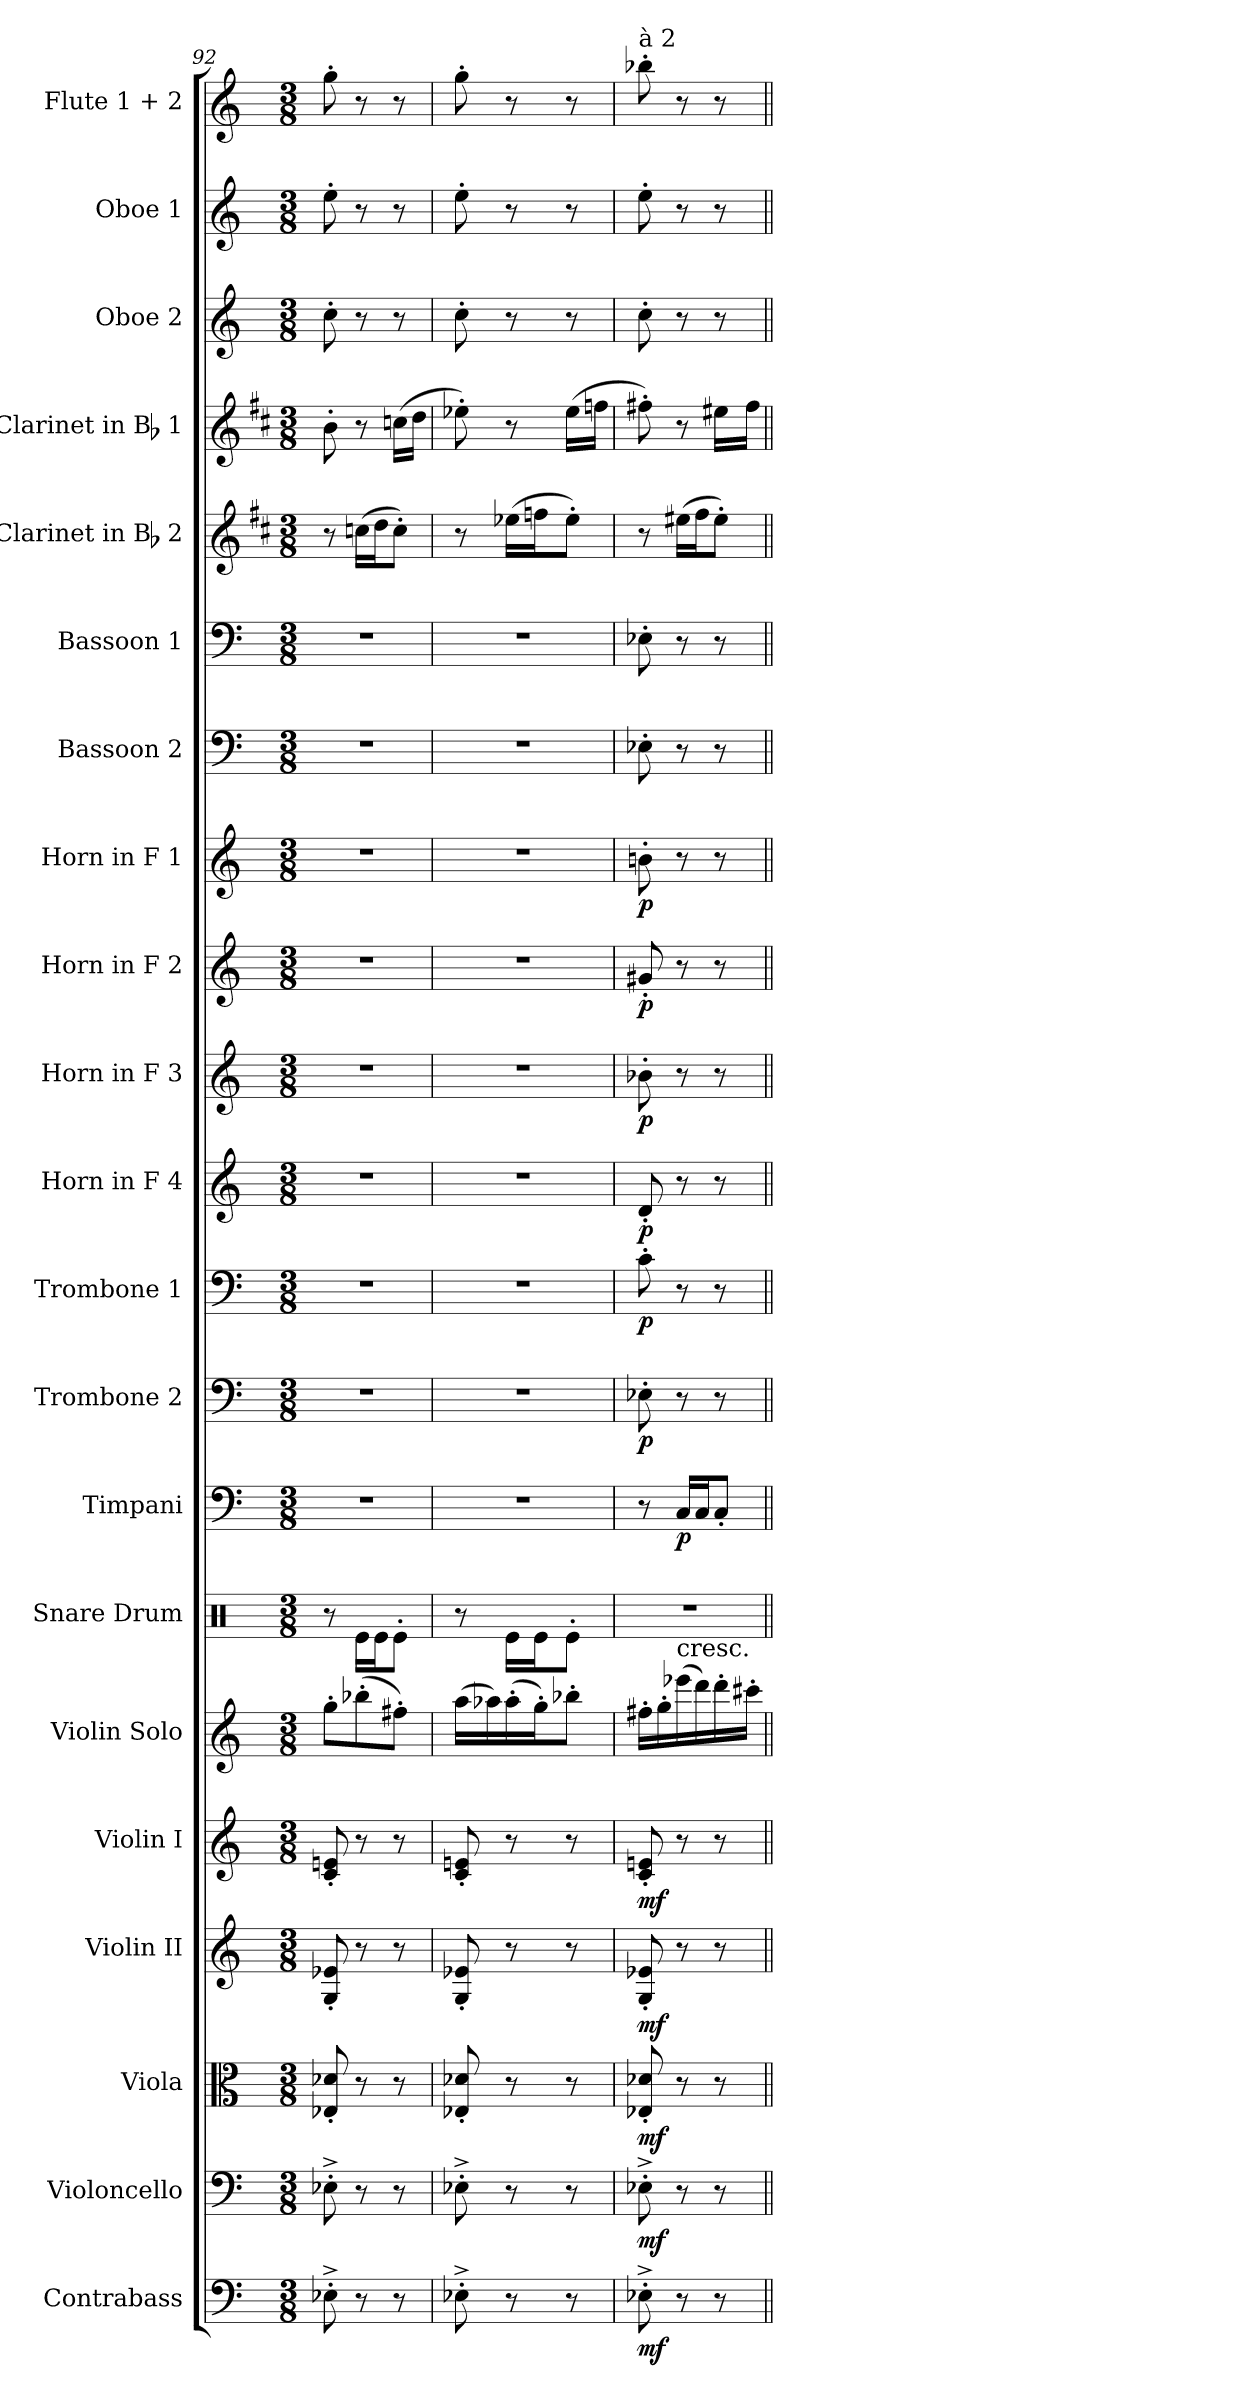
**kern	**dynam	**kern	**dynam	**kern	**dynam	**kern	**dynam	**kern	**dynam	**kern	**kern	**kern	**dynam	**kern	**dynam	**kern	**dynam	**kern	**dynam	**kern	**dynam	**kern	**dynam	**kern	**dynam	**kern	**kern	**kern	**kern	**kern	**kern	**kern
*part21	*part21	*part20	*part20	*part19	*part19	*part18	*part18	*part17	*part17	*part16	*part15	*part14	*part14	*part13	*part13	*part12	*part12	*part11	*part11	*part10	*part10	*part9	*part9	*part8	*part8	*part7	*part6	*part5	*part4	*part3	*part2	*part1
*staff21	*staff21	*staff20	*staff20	*staff19	*staff19	*staff18	*staff18	*staff17	*staff17	*staff16	*staff15	*staff14	*staff14	*staff13	*staff13	*staff12	*staff12	*staff11	*staff11	*staff10	*staff10	*staff9	*staff9	*staff8	*staff8	*staff7	*staff6	*staff5	*staff4	*staff3	*staff2	*staff1
*I"Contrabass	*	*I"Violoncello	*	*I"Viola	*	*I"Violin II	*	*I"Violin I	*	*I"Violin Solo	*I"Snare Drum	*I"Timpani	*	*I"Trombone 2	*	*I"Trombone 1	*	*I"Horn in F 4	*	*I"Horn in F 3	*	*I"Horn in F 2	*	*I"Horn in F 1	*	*I"Bassoon 2	*I"Bassoon 1	*I"Clarinet in Bb 2	*I"Clarinet in Bb 1	*I"Oboe 2	*I"Oboe 1	*I"Flute 1 + 2
*I'Cb.	*	*I'Vc.	*	*I'Vla.	*	*I'Vln. II	*	*I'Vln. I	*	*I'Vln. Solo	*I'S. D.	*I'Timp.	*	*I'Tbn.	*	*I'Tbn.	*	*I'Hn.	*	*I'Hn.	*	*I'Hn.	*	*I'Hn.	*	*I'Bsn.	*I'Bsn.	*I'Cl.	*I'Cl.	*I'Ob.	*I'Ob.	*I'Fl.
*clefF4	*	*clefF4	*	*clefC3	*	*clefG2	*	*clefG2	*	*clefG2	*clefX	*clefF4	*	*clefF4	*	*clefF4	*	*clefG2	*	*clefG2	*	*clefG2	*	*clefG2	*	*clefF4	*clefF4	*clefG2	*clefG2	*clefG2	*clefG2	*clefG2
*ITrd7c12	*	*	*	*	*	*	*	*	*	*	*	*	*	*	*	*	*	*ITrd4c7	*	*ITrd4c7	*	*ITrd4c7	*	*ITrd4c7	*	*	*	*ITrd1c2	*ITrd1c2	*	*	*
*k[]	*	*k[]	*	*k[]	*	*k[]	*	*k[]	*	*k[]	*k[]	*k[]	*	*k[]	*	*k[]	*	*k[b-]	*	*k[b-]	*	*k[b-]	*	*k[b-]	*	*k[]	*k[]	*k[]	*k[]	*k[]	*k[]	*k[]
*C:	*	*C:	*	*C:	*	*C:	*	*C:	*	*C:	*C:	*C:	*	*C:	*	*C:	*	*F:	*	*F:	*	*F:	*	*F:	*	*C:	*C:	*C:	*C:	*C:	*C:	*C:
*M3/8	*	*M3/8	*	*M3/8	*	*M3/8	*	*M3/8	*	*M3/8	*M3/8	*M3/8	*	*M3/8	*	*M3/8	*	*M3/8	*	*M3/8	*	*M3/8	*	*M3/8	*	*M3/8	*M3/8	*M3/8	*M3/8	*M3/8	*M3/8	*M3/8
=92	=92	=92	=92	=92	=92	=92	=92	=92	=92	=92	=92	=92	=92	=92	=92	=92	=92	=92	=92	=92	=92	=92	=92	=92	=92	=92	=92	=92	=92	=92	=92	=92
8EE-X'^	.	8E-X'^	.	8E-X' 8d-X'	.	8G' 8e-X'	.	8c' 8en'	.	8gg'L	8r	8%3r	.	8%3r	.	8%3r	.	8%3r	.	8%3r	.	8%3r	.	8%3r	.	8%3r	8%3r	8r	8a'	8cc'	8ee'	8gg'
8r	.	8r	.	8r	.	8r	.	8r	.	(8bb-X'	16Re\LL	.	.	.	.	.	.	.	.	.	.	.	.	.	.	.	.	(16b-XLL	8r	8r	8r	8r
.	.	.	.	.	.	.	.	.	.	.	16Re\J	.	.	.	.	.	.	.	.	.	.	.	.	.	.	.	.	16ccJ	.	.	.	.
8r	.	8r	.	8r	.	8r	.	8r	.	8ff#X'J)	8Re'\J	.	.	.	.	.	.	.	.	.	.	.	.	.	.	.	.	8b-'J)	(16b-XLL	8r	8r	8r
.	.	.	.	.	.	.	.	.	.	.	.	.	.	.	.	.	.	.	.	.	.	.	.	.	.	.	.	.	16ccJJ	.	.	.
=93	=93	=93	=93	=93	=93	=93	=93	=93	=93	=93	=93	=93	=93	=93	=93	=93	=93	=93	=93	=93	=93	=93	=93	=93	=93	=93	=93	=93	=93	=93	=93	=93
8EE-X'^	.	8E-X'^	.	8E-X' 8d-X'	.	8G' 8e-X'	.	8c' 8en'	.	(16aaLL	8r	8%3r	.	8%3r	.	8%3r	.	8%3r	.	8%3r	.	8%3r	.	8%3r	.	8%3r	8%3r	8r	8dd-X')	8cc'	8ee'	8gg'
.	.	.	.	.	.	.	.	.	.	16aa-X)	.	.	.	.	.	.	.	.	.	.	.	.	.	.	.	.	.	.	.	.	.	.
8r	.	8r	.	8r	.	8r	.	8r	.	(16aa-'	16Re\LL	.	.	.	.	.	.	.	.	.	.	.	.	.	.	.	.	(16dd-XLL	8r	8r	8r	8r
.	.	.	.	.	.	.	.	.	.	16gg'J)	16Re\J	.	.	.	.	.	.	.	.	.	.	.	.	.	.	.	.	16ee-XJ	.	.	.	.
8r	.	8r	.	8r	.	8r	.	8r	.	8bb-X'J	8Re'\J	.	.	.	.	.	.	.	.	.	.	.	.	.	.	.	.	8dd-'J)	(16dd-LL	8r	8r	8r
.	.	.	.	.	.	.	.	.	.	.	.	.	.	.	.	.	.	.	.	.	.	.	.	.	.	.	.	.	16ee-XJJ	.	.	.
=94	=94	=94	=94	=94	=94	=94	=94	=94	=94	=94	=94	=94	=94	=94	=94	=94	=94	=94	=94	=94	=94	=94	=94	=94	=94	=94	=94	=94	=94	=94	=94	=94
!	!	!	!	!	!	!	!	!	!	!	!	!	!	!	!	!	!	!	!	!	!	!	!	!	!	!	!	!	!	!	!	!LO:TX:a:t=à 2
8EE-X'^	mf	8E-X'^	mf	8E-X' 8d-X'	mf	8G' 8e-X'	mf	8c' 8en'	mf	16ff#X'LL	8%3r	8r	.	8E-X'	p	8c'	p	8G'	p	8e-X'	p	8c#X'	p	8en'	p	8E-X'	8E-X'	8r	8een')	8cc'	8ee'	8bb-X'
.	.	.	.	.	.	.	.	.	.	16gg'	.	.	.	.	.	.	.	.	.	.	.	.	.	.	.	.	.	.	.	.	.	.
!	!	!	!	!	!	!	!	!	!	!LO:TX:t=cresc.	!	!	!	!	!	!	!	!	!	!	!	!	!	!	!	!	!	!	!	!	!	!
8r	.	8r	.	8r	.	8r	.	8r	.	(16eee-X	.	16CLL	p	8r	.	8r	.	8r	.	8r	.	8r	.	8r	.	8r	8r	(16dd#XLL	8r	8r	8r	8r
.	.	.	.	.	.	.	.	.	.	16ddd)	.	16CJ	.	.	.	.	.	.	.	.	.	.	.	.	.	.	.	16eeJ	.	.	.	.
8r	.	8r	.	8r	.	8r	.	8r	.	16ddd'	.	8C'J	.	8r	.	8r	.	8r	.	8r	.	8r	.	8r	.	8r	8r	8dd#'J)	16dd#XLL	8r	8r	8r
.	.	.	.	.	.	.	.	.	.	16ccc#X'JJ	.	.	.	.	.	.	.	.	.	.	.	.	.	.	.	.	.	.	16eeJJ	.	.	.
=||	=||	=||	=||	=||	=||	=||	=||	=||	=||	=||	=||	=||	=||	=||	=||	=||	=||	=||	=||	=||	=||	=||	=||	=||	=||	=||	=||	=||	=||	=||	=||	=||
*-	*-	*-	*-	*-	*-	*-	*-	*-	*-	*-	*-	*-	*-	*-	*-	*-	*-	*-	*-	*-	*-	*-	*-	*-	*-	*-	*-	*-	*-	*-	*-	*-
